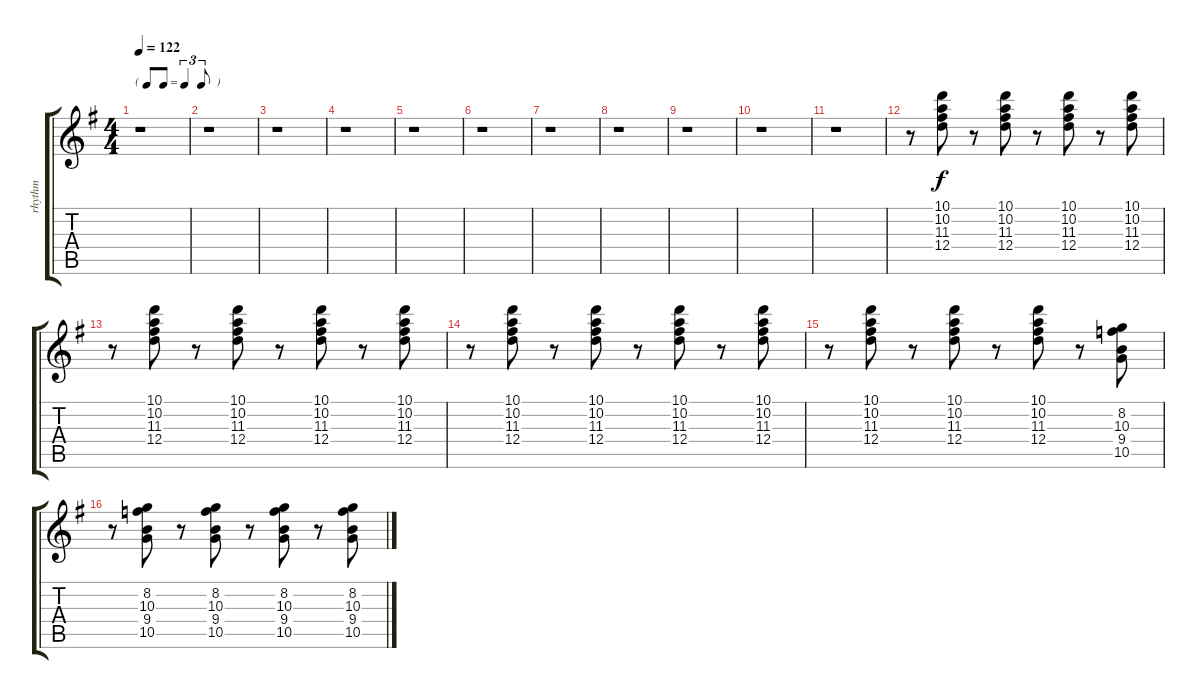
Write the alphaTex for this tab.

\track ("rhythm" "rhythm") {instrument distortionguitar}
\staff {score tabs}
\tuning (E4 B3 G3 D3 A2 E2) {hide}
\ts (4 4)
\tf triplet8th
\tempo 122
\clef g2
\ks g
r.1{dy f} |
r.1 |
r.1 |
r.1 |
r.1 |
r.1 |
r.1 |
r.1 |
r.1 |
r.1 |
r.1 |
r.8 (10.1 10.2 11.3 12.4).8 r.8 (10.1 10.2 11.3 12.4).8 r.8 (10.1 10.2 11.3 12.4).8 r.8 (10.1 10.2 11.3 12.4).8 |
r.8 (10.1 10.2 11.3 12.4).8 r.8 (10.1 10.2 11.3 12.4).8 r.8 (10.1 10.2 11.3 12.4).8 r.8 (10.1 10.2 11.3 12.4).8 |
r.8 (10.1 10.2 11.3 12.4).8 r.8 (10.1 10.2 11.3 12.4).8 r.8 (10.1 10.2 11.3 12.4).8 r.8 (10.1 10.2 11.3 12.4).8 |
r.8 (10.1 10.2 11.3 12.4).8 r.8 (10.1 10.2 11.3 12.4).8 r.8 (10.1 10.2 11.3 12.4).8 r.8 (8.2 10.3 9.4 10.5).8 |
r.8 (8.2 10.3 9.4 10.5).8 r.8 (8.2 10.3 9.4 10.5).8 r.8 (8.2 10.3 9.4 10.5).8 r.8 (8.2 10.3 9.4 10.5).8
